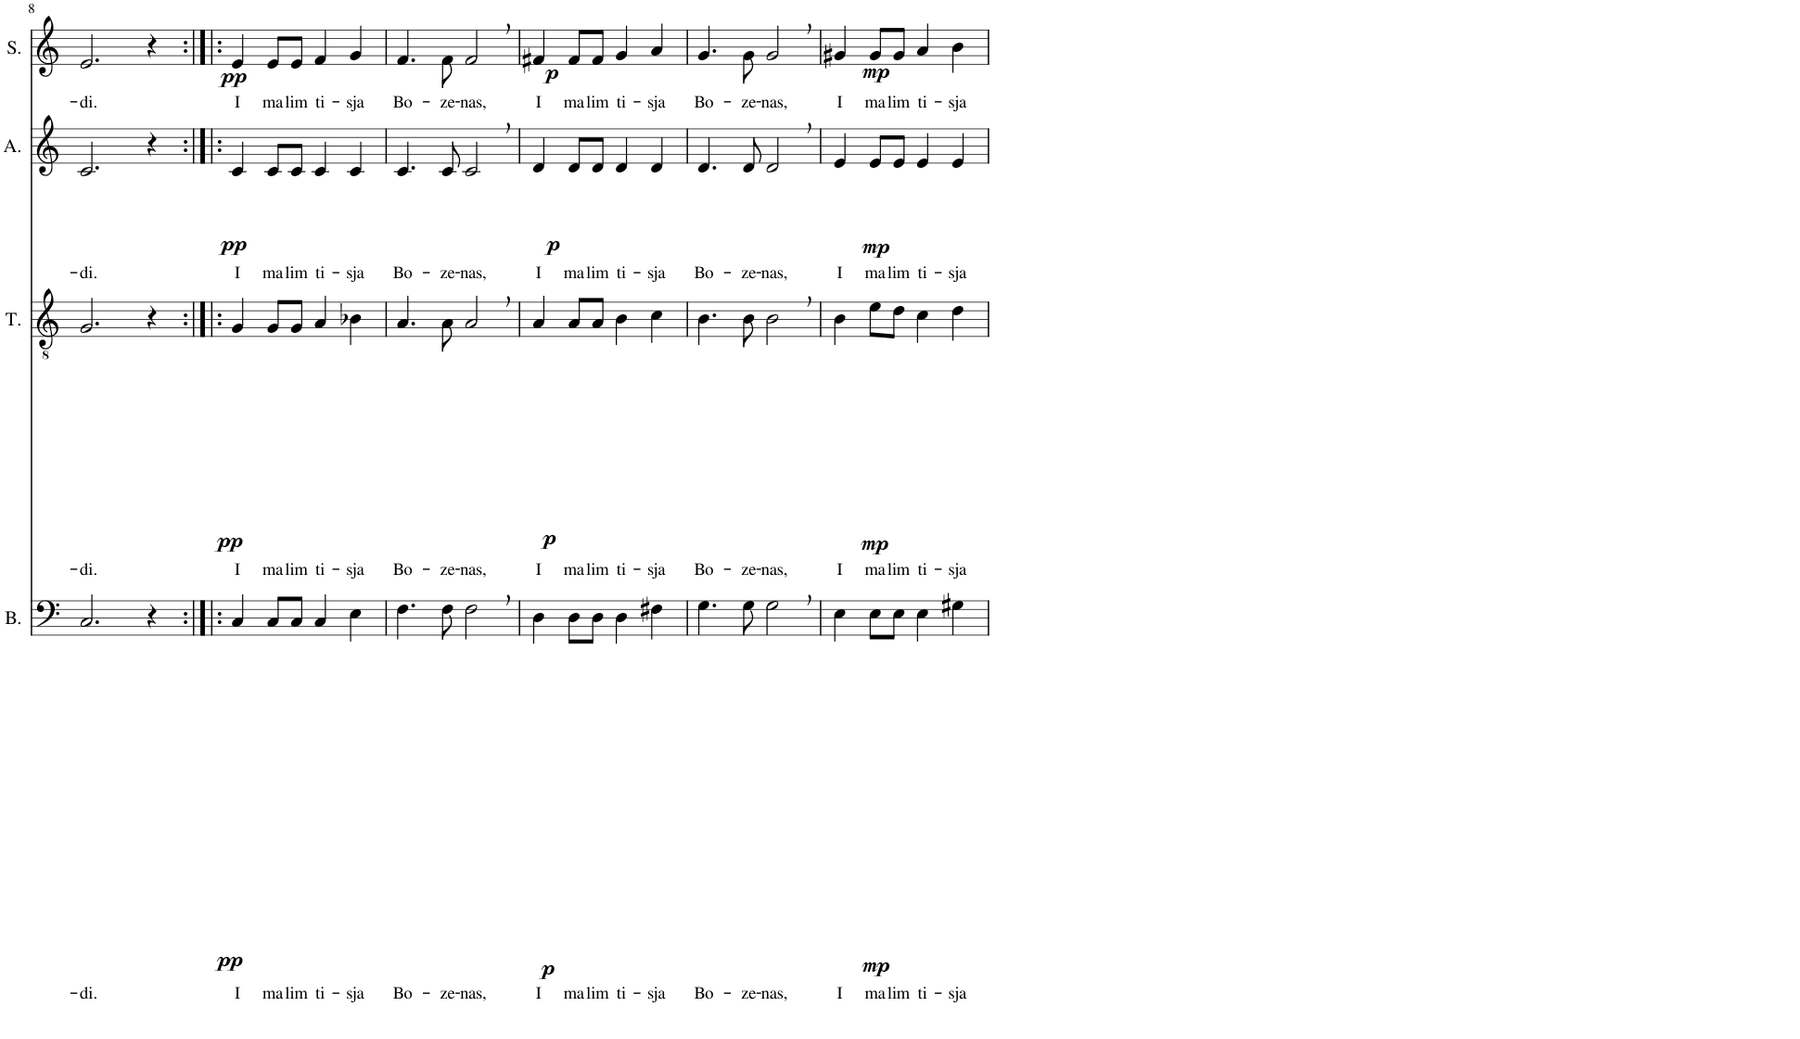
**kern	**text	**dynam	**kern	**text	**dynam	**kern	**text	**dynam	**kern	**text	**dynam
*part4	*part4	*part4	*part3	*part3	*part3	*part2	*part2	*part2	*part1	*part1	*part1
*staff4	*staff4	*staff4	*staff3	*staff3	*staff3	*staff2	*staff2	*staff2	*staff1	*staff1	*staff1
*I"Bass	*	*	*I"Tenor	*	*	*I"Alto	*	*	*I"Soprano	*	*
*I'B.	*	*	*I'T.	*	*	*I'A.	*	*	*I'S.	*	*
!!LO:PB:g=z
*clefF4	*	*	*clefGv2	*	*	*clefG2	*	*	*clefG2	*	*
*k[]	*	*	*k[]	*	*	*k[]	*	*	*k[]	*	*
*M4/4	*	*	*M4/4	*	*	*M4/4	*	*	*M4/4	*	*
=8	=8	=8	=8	=8	=8	=8	=8	=8	=8	=8	=8
!	!LO:LY:b	!	!	!LO:LY:b	!	!	!LO:LY:b	!	!	!LO:LY:b	!
2.C/	-di.	.	2.G/	-di.	.	2.c/	-di.	.	2.e/	-di.	.
4r	.	.	4r	.	.	4r	.	.	4r	.	.
=9:|!|:	=9:|!|:	=9:|!|:	=9:|!|:	=9:|!|:	=9:|!|:	=9:|!|:	=9:|!|:	=9:|!|:	=9:|!|:	=9:|!|:	=9:|!|:
!	!LO:LY:b	!LO:DY:b	!	!LO:LY:b	!LO:DY:b	!	!LO:LY:b	!LO:DY:b	!	!LO:LY:b	!LO:DY:b
4C/	I	pp	4G/	I	pp	4c/	I	pp	4e/	I	pp
!	!LO:LY:b	!	!	!LO:LY:b	!	!	!LO:LY:b	!	!	!LO:LY:b	!
8C/L	ma-	.	8G/L	ma-	.	8c/L	ma-	.	8e/L	ma-	.
!	!LO:LY:b	!	!	!LO:LY:b	!	!	!LO:LY:b	!	!	!LO:LY:b	!
8C/J	-lim	.	8G/J	-lim	.	8c/J	-lim	.	8e/J	-lim	.
!	!LO:LY:b	!	!	!LO:LY:b	!	!	!LO:LY:b	!	!	!LO:LY:b	!
4C/	ti-	.	4A/	ti-	.	4c/	ti-	.	4f/	ti-	.
!	!LO:LY:b	!	!	!LO:LY:b	!	!	!LO:LY:b	!	!	!LO:LY:b	!
4E\	-sja	.	4B-X\	-sja	.	4c/	-sja	.	4g/	-sja	.
=10	=10	=10	=10	=10	=10	=10	=10	=10	=10	=10	=10
!	!LO:LY:b	!	!	!LO:LY:b	!	!	!LO:LY:b	!	!	!LO:LY:b	!
4.F\	Bo-	.	4.A/	Bo-	.	4.c/	Bo-	.	4.f/	Bo-	.
!	!LO:LY:b	!	!	!LO:LY:b	!	!	!LO:LY:b	!	!	!LO:LY:b	!
8F\	-ze-	.	8A\	-ze-	.	8c/	-ze-	.	8f\	-ze-	.
!	!LO:LY:b	!	!	!LO:LY:b	!	!	!LO:LY:b	!	!	!LO:LY:b	!
2F,\	-nas,	.	2A,/	-nas,	.	2c,/	-nas,	.	2f,/	-nas,	.
=11	=11	=11	=11	=11	=11	=11	=11	=11	=11	=11	=11
!	!LO:LY:b	!LO:DY:b	!	!LO:LY:b	!LO:DY:b	!	!LO:LY:b	!LO:DY:b	!	!LO:LY:b	!LO:DY:b
4D\	I	p	4A/	I	p	4d/	I	p	4f#X/	I	p
!	!LO:LY:b	!	!	!LO:LY:b	!	!	!LO:LY:b	!	!	!LO:LY:b	!
8D\L	ma-	.	8A/L	ma-	.	8d/L	ma-	.	8f#/L	ma-	.
!	!LO:LY:b	!	!	!LO:LY:b	!	!	!LO:LY:b	!	!	!LO:LY:b	!
8D\J	-lim	.	8A/J	-lim	.	8d/J	-lim	.	8f#/J	-lim	.
!	!LO:LY:b	!	!	!LO:LY:b	!	!	!LO:LY:b	!	!	!LO:LY:b	!
4D\	ti-	.	4B\	ti-	.	4d/	ti-	.	4g/	ti-	.
!	!LO:LY:b	!	!	!LO:LY:b	!	!	!LO:LY:b	!	!	!LO:LY:b	!
4F#X\	-sja	.	4c\	-sja	.	4d/	-sja	.	4a/	-sja	.
=12	=12	=12	=12	=12	=12	=12	=12	=12	=12	=12	=12
!	!LO:LY:b	!	!	!LO:LY:b	!	!	!LO:LY:b	!	!	!LO:LY:b	!
4.G\	Bo-	.	4.B\	Bo-	.	4.d/	Bo-	.	4.g/	Bo-	.
!	!LO:LY:b	!	!	!LO:LY:b	!	!	!LO:LY:b	!	!	!LO:LY:b	!
8G\	-ze-	.	8B\	-ze-	.	8d/	-ze-	.	8g\	-ze-	.
!	!LO:LY:b	!	!	!LO:LY:b	!	!	!LO:LY:b	!	!	!LO:LY:b	!
2G,\	-nas,	.	2B,\	-nas,	.	2d,/	-nas,	.	2g,/	-nas,	.
=13	=13	=13	=13	=13	=13	=13	=13	=13	=13	=13	=13
!	!LO:LY:b	!LO:DY:b	!	!LO:LY:b	!LO:DY:b	!	!LO:LY:b	!LO:DY:b	!	!LO:LY:b	!LO:DY:b
4E\	I	mp	4B\	I	mp	4e/	I	mp	4g#X/	I	mp
!	!LO:LY:b	!	!	!LO:LY:b	!	!	!LO:LY:b	!	!	!LO:LY:b	!
8E\L	ma-	.	8e\L	ma-	.	8e/L	ma-	.	8g#/L	ma-	.
!	!LO:LY:b	!	!	!LO:LY:b	!	!	!LO:LY:b	!	!	!LO:LY:b	!
8E\J	-lim	.	8d\J	-lim	.	8e/J	-lim	.	8g#/J	-lim	.
!	!LO:LY:b	!	!	!LO:LY:b	!	!	!LO:LY:b	!	!	!LO:LY:b	!
4E\	ti-	.	4c\	ti-	.	4e/	ti-	.	4a/	ti-	.
!	!LO:LY:b	!	!	!LO:LY:b	!	!	!LO:LY:b	!	!	!LO:LY:b	!
4G#X\	-sja	.	4d\	-sja	.	4e/	-sja	.	4b\	-sja	.
=	=	=	=	=	=	=	=	=	=	=	=
*-	*-	*-	*-	*-	*-	*-	*-	*-	*-	*-	*-
